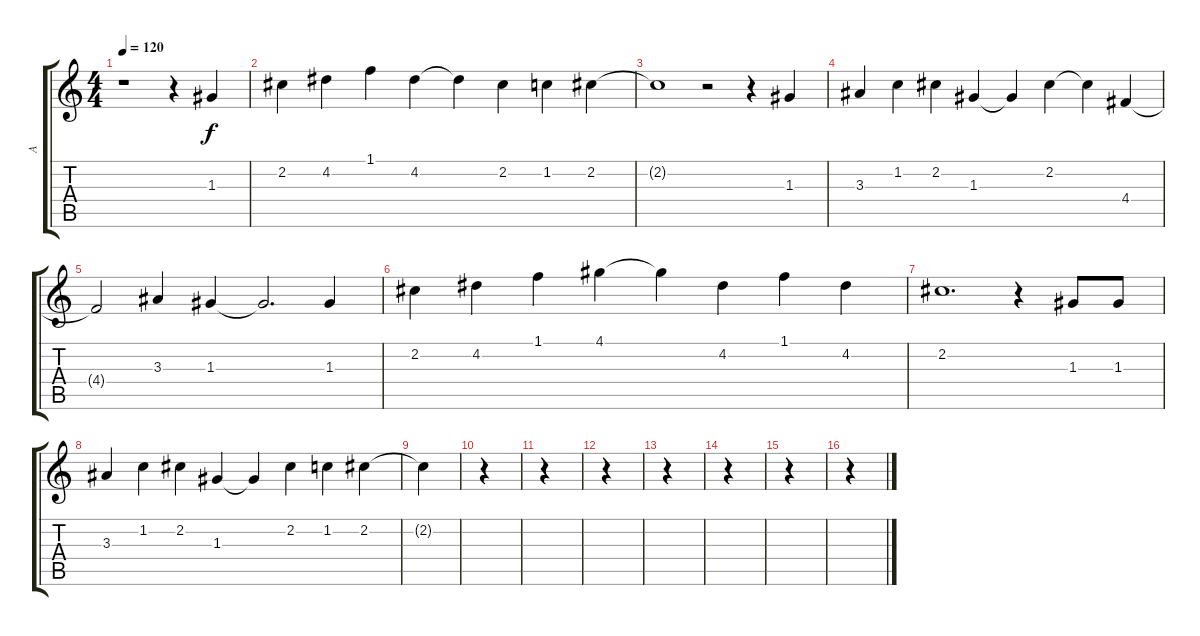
\track ("A" "A") {instrument acousticguitarsteel}
\staff {score tabs}
\tuning (E4 B3 G3 D3 A2 E2) {hide}
\ts (4 4)
\tempo 120
\clef g2
\ks c
r.1{dy f} r.4 1.3.4 |
2.2.4 4.2.4 1.1.4 4.2.4 4.2{t}.4 2.2.4 1.2.4 2.2.4 |
2.2{t}.1 r.2 r.4 1.3.4 |
3.3.4 1.2.4 2.2.4 1.3.4 1.3{t}.4 2.2.4 2.2{t}.4 4.4.4 |
4.4{t}.2 3.3.4 1.3.4 1.3{t}.2{d} 1.3.4 |
2.2.4 4.2.4 1.1.4 4.1.4 4.1{t}.4 4.2.4 1.1.4 4.2.4 |
2.2.1{d} r.4 1.3.8 1.3.8 |
3.3.4 1.2.4 2.2.4 1.3.4 1.3{t}.4 2.2.4 1.2.4 2.2.4 |
2.2{t}.4 |
r.4 |
r.4 |
r.4 |
r.4 |
r.4 |
r.4 |
r.4
